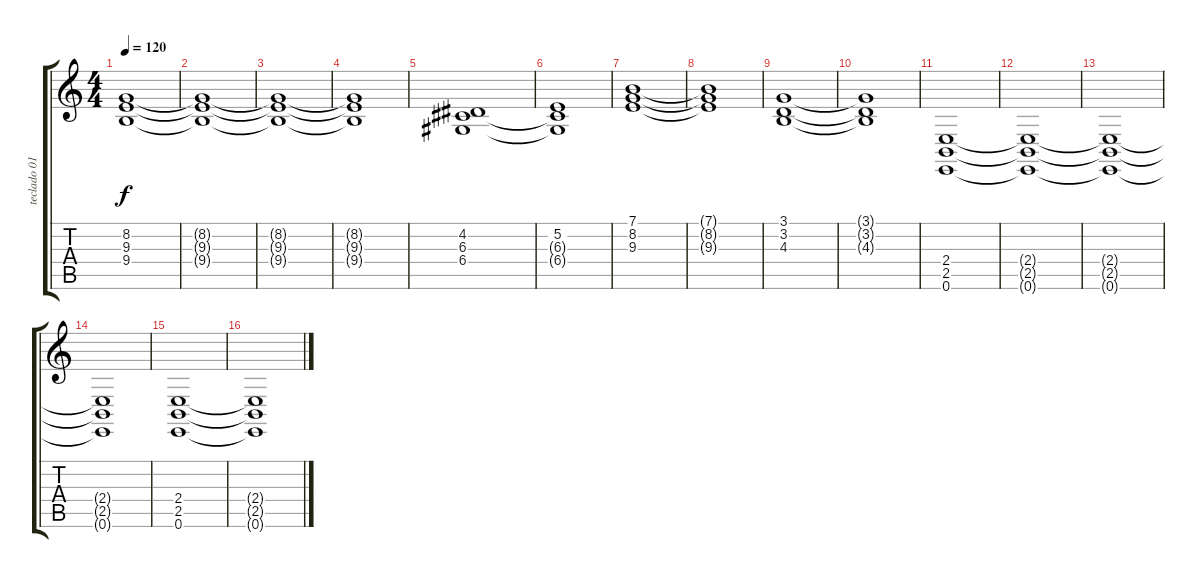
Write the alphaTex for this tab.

\track ("teclado 01" "teclado 01") {instrument stringensemble1}
\staff {score tabs}
\tuning (E4 B3 G3 D3 A2 E2) {hide}
\ts (4 4)
\tempo 120
\clef g2
\ks c
(8.2 9.3 9.4).1{dy f} |
(8.2{t} 9.3{t} 9.4{t}).1 |
(8.2{t} 9.3{t} 9.4{t}).1 |
(8.2{t} 9.3{t} 9.4{t}).1 |
(4.2 6.3 6.4).1 |
(5.2 6.3{t} 6.4{t}).1 |
(7.1 8.2 9.3).1 |
(7.1{t} 8.2{t} 9.3{t}).1 |
(3.1 3.2 4.3).1 |
(3.1{t} 3.2{t} 4.3{t}).1 |
(2.4 2.5 0.6).1 |
(2.4{t} 2.5{t} 0.6{t}).1 |
(2.4{t} 2.5{t} 0.6{t}).1 |
(2.4{t} 2.5{t} 0.6{t}).1 |
(2.4 2.5 0.6).1 |
(2.4{t} 2.5{t} 0.6{t}).1
